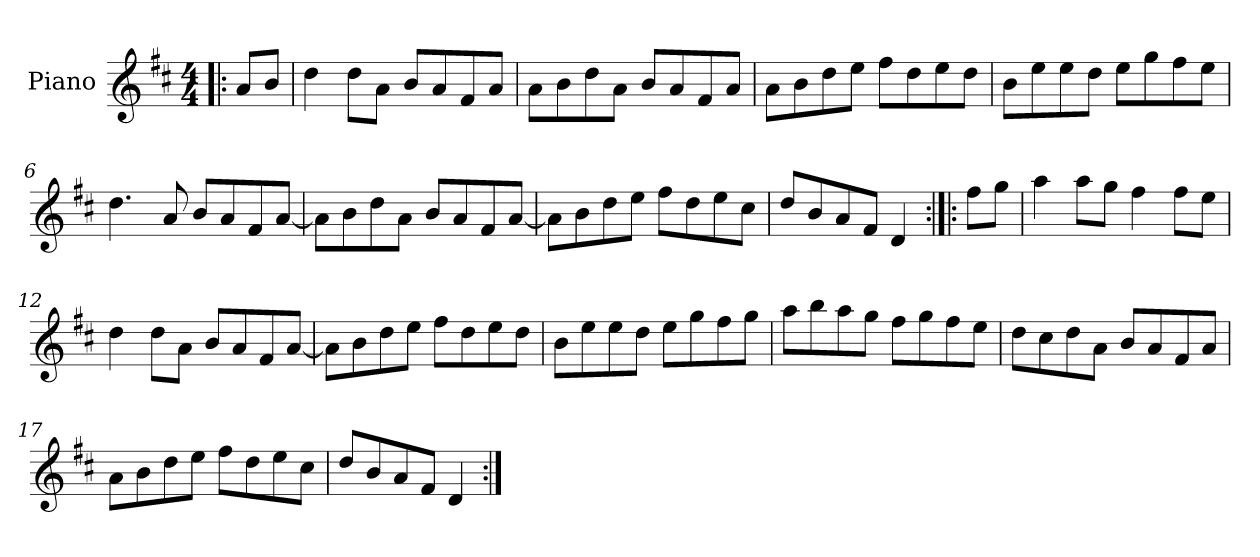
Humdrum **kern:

**kern
*part1
*staff1
*I"Piano
*I'Pno
*clefG2
*k[f#c#]
*D:
*M4/4
=1!|:
8a/L
8b/J
=2
4dd\
8dd\L
8a\J
8b/L
8a/
8f#/
8a/J
=3
8a\L
8b\
8dd\
8a\J
8b/L
8a/
8f#/
8a/J
=4
8a\L
8b\
8dd\
8ee\J
8ff#\L
8dd\
8ee\
8dd\J
=5
8b\L
8ee\
8ee\
8dd\J
8ee\L
8gg\
8ff#\
8ee\J
!!LO:LB:g=z
=6
4.dd\
8a/
8b/L
8a/
8f#/
[8a/J
=7
8a\L]
8b\
8dd\
8a\J
8b/L
8a/
8f#/
[8a/J
=8
8a\L]
8b\
8dd\
8ee\J
8ff#\L
8dd\
8ee\
8cc#\J
=9
8dd/L
8b/
8a/
8f#/J
4d/
=10:|!|:
8ff#\L
8gg\J
!!LO:LB:g=z
=11
4aa\
8aa\L
8gg\J
4ff#\
8ff#\L
8ee\J
=12
4dd\
8dd\L
8a\J
8b/L
8a/
8f#/
[8a/J
=13
8a\L]
8b\
8dd\
8ee\J
8ff#\L
8dd\
8ee\
8dd\J
=14
8b\L
8ee\
8ee\
8dd\J
8ee\L
8gg\
8ff#\
8gg\J
!!LO:LB:g=z
=15
8aa\L
8bb\
8aa\
8gg\J
8ff#\L
8gg\
8ff#\
8ee\J
=16
8dd\L
8cc#\
8dd\
8a\J
8b/L
8a/
8f#/
8a/J
=17
8a\L
8b\
8dd\
8ee\J
8ff#\L
8dd\
8ee\
8cc#\J
=18
8dd/L
8b/
8a/
8f#/J
4d/
=:|!
*-
